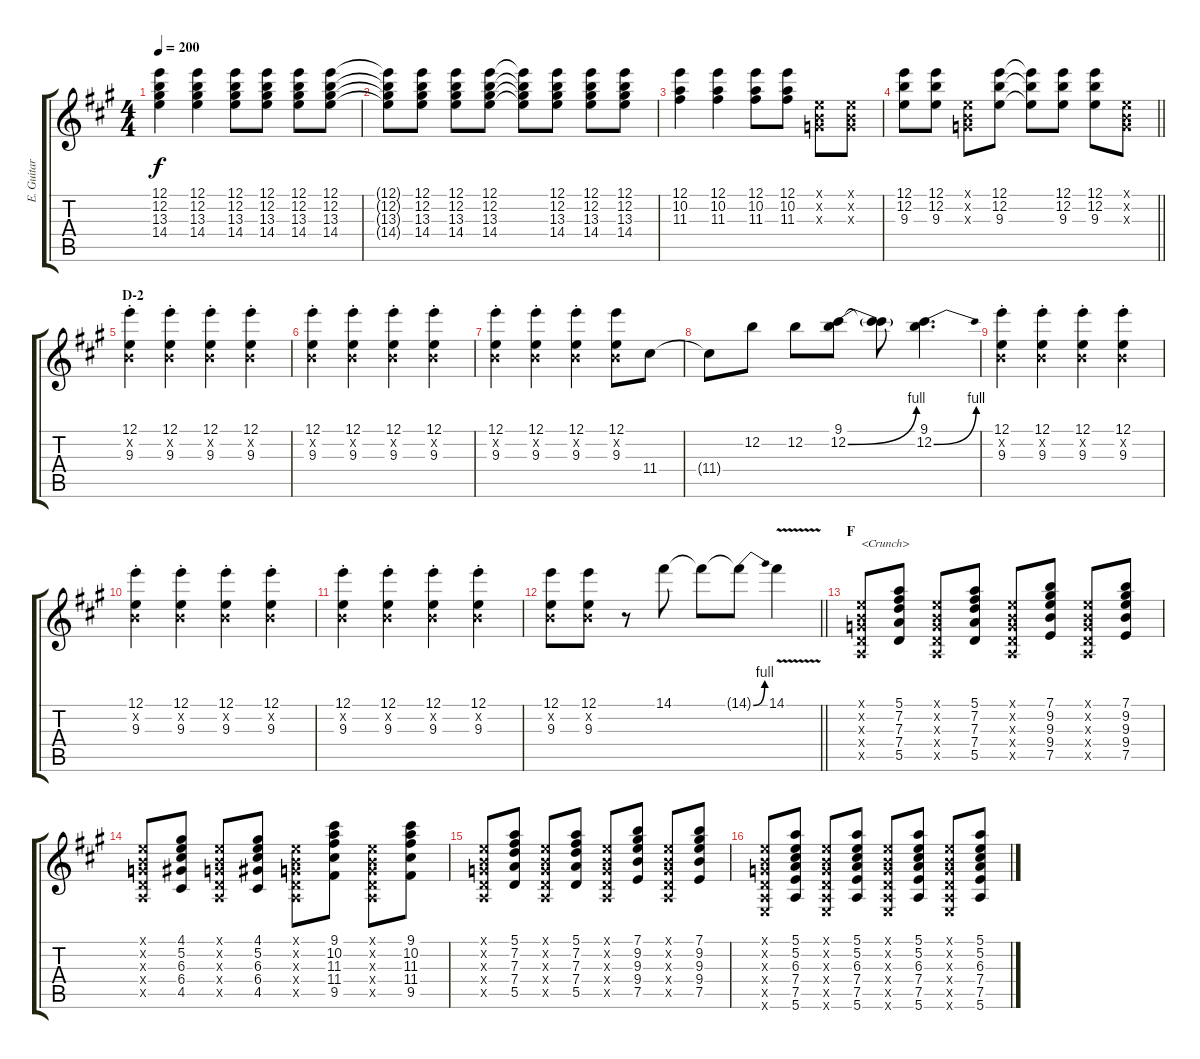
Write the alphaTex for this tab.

\track ("E. Guitar I" "E. Guitar ") {instrument overdrivenguitar}
\staff {score tabs}
\tuning (E4 B3 G3 D3 A2 E2) {hide}
\ts (4 4)
\tempo 200
\clef g2
\ks a
(12.1 12.2 13.3 14.4).4{dy f} (12.1 12.2 13.3 14.4).4 (12.1 12.2 13.3 14.4).8 (12.1 12.2 13.3 14.4).8 (12.1 12.2 13.3 14.4).8 (12.1 12.2 13.3 14.4).8 |
(12.1{t} 12.2{t} 13.3{t} 14.4{t}).8 (12.1 12.2 13.3 14.4).8 (12.1 12.2 13.3 14.4).8 (12.1 12.2 13.3 14.4).8 (12.1{t} 12.2{t} 13.3{t} 14.4{t}).8 (12.1 12.2 13.3 14.4).8 (12.1 12.2 13.3 14.4).8 (12.1 12.2 13.3 14.4).8 |
(12.1 10.2 11.3).4 (12.1 10.2 11.3).4 (12.1 10.2 11.3).8 (12.1 10.2 11.3).8 (0.1{x} 0.2{x} 0.3{x}).8 (0.1{x} 0.2{x} 0.3{x}).8 |
\barLineRight lightlight
(12.1 12.2 9.3).8 (12.1 12.2 9.3).8 (0.1{x} 0.2{x} 0.3{x}).8 (12.1 12.2 9.3).8 (12.1{t} 12.2{t} 9.3{t}).8 (12.1 12.2 9.3).8 (12.1 12.2 9.3).8 (0.1{x} 0.2{x} 0.3{x}).8 |
\section ("" "D-2")
(12.1{st} 0.2{x} 9.3{st}).4 (12.1{st} 0.2{x} 9.3{st}).4 (12.1{st} 0.2{x} 9.3{st}).4 (12.1{st} 0.2{x} 9.3{st}).4 |
(12.1{st} 0.2{x} 9.3{st}).4 (12.1{st} 0.2{x} 9.3{st}).4 (12.1{st} 0.2{x} 9.3{st}).4 (12.1{st} 0.2{x} 9.3{st}).4 |
(12.1{st} 0.2{x} 9.3{st}).4 (12.1{st} 0.2{x} 9.3{st}).4 (12.1{st} 0.2{x} 9.3{st}).4 (12.1 0.2{x} 9.3).8 11.4.8 |
11.4{t}.8 12.2.8 12.2.8 (9.1 12.2{be (bend 0 0 60 4)}).8 (9.1{t} 12.2{t}).8 (9.1 12.2{be (bend 0 0 60 4)}).4{d} |
(12.1{st} 0.2{x} 9.3{st}).4 (12.1{st} 0.2{x} 9.3{st}).4 (12.1{st} 0.2{x} 9.3{st}).4 (12.1{st} 0.2{x} 9.3{st}).4 |
(12.1{st} 0.2{x} 9.3{st}).4 (12.1{st} 0.2{x} 9.3{st}).4 (12.1{st} 0.2{x} 9.3{st}).4 (12.1{st} 0.2{x} 9.3{st}).4 |
(12.1{st} 0.2{x} 9.3{st}).4 (12.1{st} 0.2{x} 9.3{st}).4 (12.1{st} 0.2{x} 9.3{st}).4 (12.1{st} 0.2{x} 9.3{st}).4 |
\barLineRight lightlight
(12.1 0.2{x} 9.3).8 (12.1 0.2{x} 9.3).8 r.8 14.1.8 14.1{t}.8 14.1{be (bend 0 0 60 4) t}.8 14.1{v}.4 |
\section ("" "F")
(0.1{x} 0.2{x} 0.3{x} 0.4{x} 0.5{x}).8{txt "<Crunch>"} (5.1 7.2 7.3 7.4 5.5).8 (0.1{x} 0.2{x} 0.3{x} 0.4{x} 0.5{x}).8 (5.1 7.2 7.3 7.4 5.5).8 (0.1{x} 0.2{x} 0.3{x} 0.4{x} 0.5{x}).8 (7.1 9.2 9.3 9.4 7.5).8 (0.1{x} 0.2{x} 0.3{x} 0.4{x} 0.5{x}).8 (7.1 9.2 9.3 9.4 7.5).8 |
(0.1{x} 0.2{x} 0.3{x} 0.4{x} 0.5{x}).8 (4.1 5.2 6.3 6.4 4.5).8 (0.1{x} 0.2{x} 0.3{x} 0.4{x} 0.5{x}).8 (4.1 5.2 6.3 6.4 4.5).8 (0.1{x} 0.2{x} 0.3{x} 0.4{x} 0.5{x}).8 (9.1 10.2 11.3 11.4 9.5).8 (0.1{x} 0.2{x} 0.3{x} 0.4{x} 0.5{x}).8 (9.1 10.2 11.3 11.4 9.5).8 |
(0.1{x} 0.2{x} 0.3{x} 0.4{x} 0.5{x}).8 (5.1 7.2 7.3 7.4 5.5).8 (0.1{x} 0.2{x} 0.3{x} 0.4{x} 0.5{x}).8 (5.1 7.2 7.3 7.4 5.5).8 (0.1{x} 0.2{x} 0.3{x} 0.4{x} 0.5{x}).8 (7.1 9.2 9.3 9.4 7.5).8 (0.1{x} 0.2{x} 0.3{x} 0.4{x} 0.5{x}).8 (7.1 9.2 9.3 9.4 7.5).8 |
(0.1{x} 0.2{x} 0.3{x} 0.4{x} 0.5{x} 0.6{x}).8 (5.1 5.2 6.3 7.4 7.5 5.6).8 (0.1{x} 0.2{x} 0.3{x} 0.4{x} 0.5{x} 0.6{x}).8 (5.1 5.2 6.3 7.4 7.5 5.6).8 (0.1{x} 0.2{x} 0.3{x} 0.4{x} 0.5{x} 0.6{x}).8 (5.1 5.2 6.3 7.4 7.5 5.6).8 (0.1{x} 0.2{x} 0.3{x} 0.4{x} 0.5{x} 0.6{x}).8 (5.1 5.2 6.3 7.4 7.5 5.6).8
